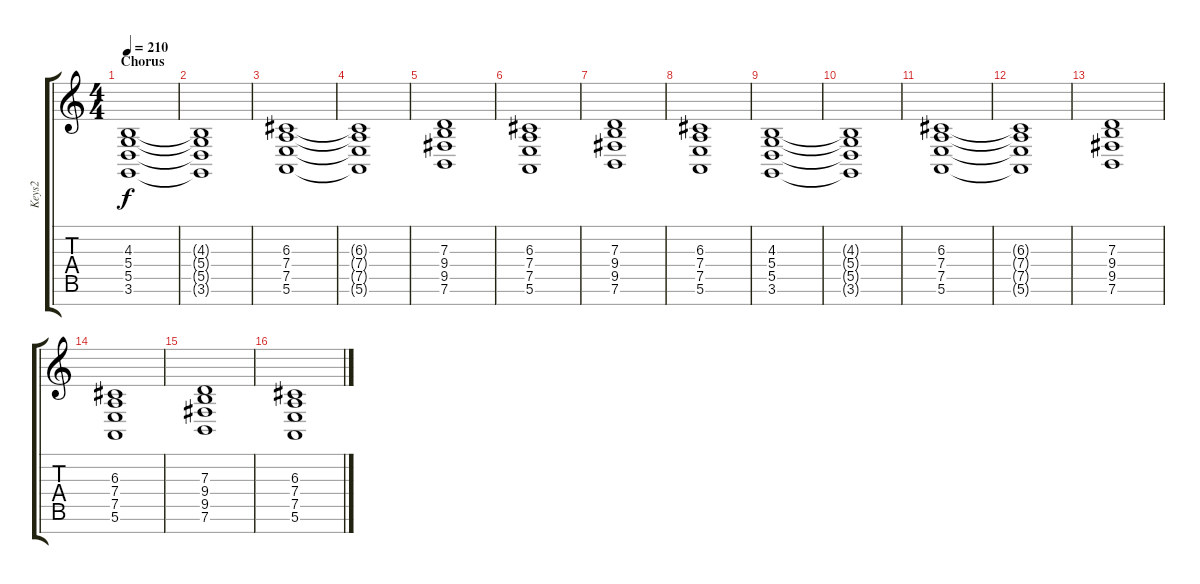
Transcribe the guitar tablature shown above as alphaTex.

\track ("Keys2" "Keys2") {instrument lead2sawtooth}
\staff {score tabs}
\tuning (E4 B3 G3 D3 A2 E2 B1) {hide}
\ts (4 4)
\section ("" "Chorus")
\tempo 210
\clef g2
\ks c
(4.3 5.4 5.5 3.6).1{dy f} |
(4.3{t} 5.4{t} 5.5{t} 3.6{t}).1 |
(6.3 7.4 7.5 5.6).1 |
(6.3{t} 7.4{t} 7.5{t} 5.6{t}).1 |
(7.3 9.4 9.5 7.6).1 |
(6.3 7.4 7.5 5.6).1 |
(7.3 9.4 9.5 7.6).1 |
(6.3 7.4 7.5 5.6).1 |
(4.3 5.4 5.5 3.6).1 |
(4.3{t} 5.4{t} 5.5{t} 3.6{t}).1 |
(6.3 7.4 7.5 5.6).1 |
(6.3{t} 7.4{t} 7.5{t} 5.6{t}).1 |
(7.3 9.4 9.5 7.6).1 |
(6.3 7.4 7.5 5.6).1 |
(7.3 9.4 9.5 7.6).1 |
(6.3 7.4 7.5 5.6).1
